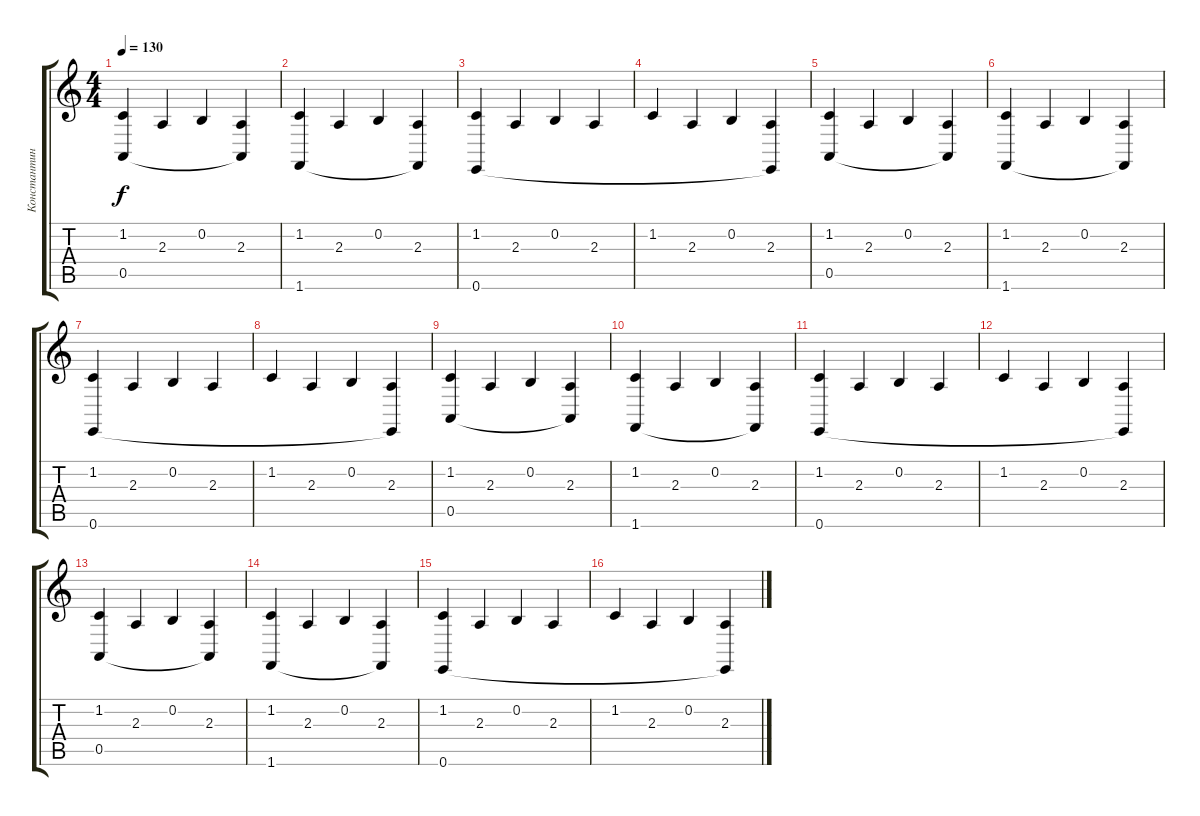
\track ("Константин Бекрев" "Константин") {instrument electricgrandpiano}
\staff {score tabs}
\tuning (E4 B3 G3 D3 A2 E2) {hide}
\ts (4 4)
\tempo 130
\clef g2
\ks c
(1.2 0.5).4{dy f} 2.3.4 0.2.4 (2.3 0.5{t}).4 |
(1.2 1.6).4 2.3.4 0.2.4 (2.3 1.6{t}).4 |
(1.2 0.6).4 2.3.4 0.2.4 2.3.4 |
1.2.4 2.3.4 0.2.4 (2.3 0.6{t}).4 |
(1.2 0.5).4 2.3.4 0.2.4 (2.3 0.5{t}).4 |
(1.2 1.6).4 2.3.4 0.2.4 (2.3 1.6{t}).4 |
(1.2 0.6).4 2.3.4 0.2.4 2.3.4 |
1.2.4 2.3.4 0.2.4 (2.3 0.6{t}).4 |
(1.2 0.5).4 2.3.4 0.2.4 (2.3 0.5{t}).4 |
(1.2 1.6).4 2.3.4 0.2.4 (2.3 1.6{t}).4 |
(1.2 0.6).4 2.3.4 0.2.4 2.3.4 |
1.2.4 2.3.4 0.2.4 (2.3 0.6{t}).4 |
(1.2 0.5).4 2.3.4 0.2.4 (2.3 0.5{t}).4 |
(1.2 1.6).4 2.3.4 0.2.4 (2.3 1.6{t}).4 |
(1.2 0.6).4 2.3.4 0.2.4 2.3.4 |
1.2.4 2.3.4 0.2.4 (2.3 0.6{t}).4
